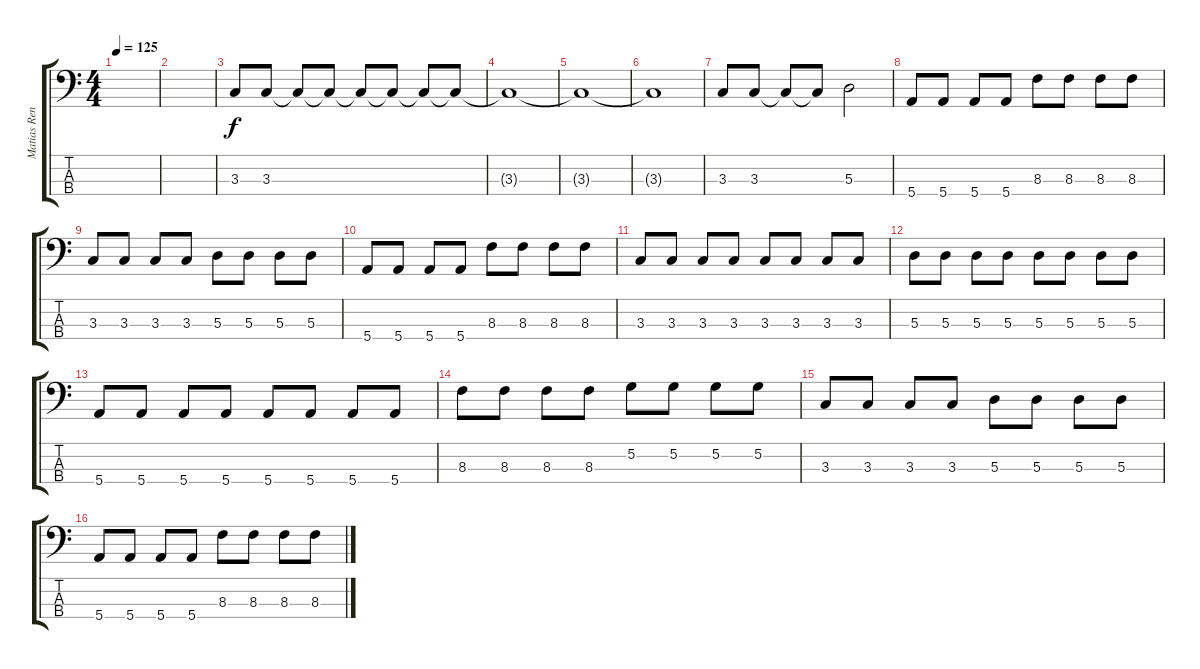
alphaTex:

\track ("Matias Renman" "Matias Ren") {instrument electricbasspick}
\staff {score tabs}
\tuning (G2 D2 A1 E1) {hide}
\ts (4 4)
\tempo 125
\clef f4
\ks c
|
|
3.3.8 3.3.8 3.3{t}.8 3.3{t}.8 3.3{t}.8 3.3{t}.8 3.3{t}.8 3.3{t}.8 |
3.3{t}.1 |
3.3{t}.1 |
3.3{t}.1 |
3.3.8 3.3.8 3.3{t}.8 3.3{t}.8 5.3.2 |
5.4.8 5.4.8 5.4.8 5.4.8 8.3.8 8.3.8 8.3.8 8.3.8 |
3.3.8 3.3.8 3.3.8 3.3.8 5.3.8 5.3.8 5.3.8 5.3.8 |
5.4.8 5.4.8 5.4.8 5.4.8 8.3.8 8.3.8 8.3.8 8.3.8 |
3.3.8 3.3.8 3.3.8 3.3.8 3.3.8 3.3.8 3.3.8 3.3.8 |
5.3.8 5.3.8 5.3.8 5.3.8 5.3.8 5.3.8 5.3.8 5.3.8 |
5.4.8 5.4.8 5.4.8 5.4.8 5.4.8 5.4.8 5.4.8 5.4.8 |
8.3.8 8.3.8 8.3.8 8.3.8 5.2.8 5.2.8 5.2.8 5.2.8 |
3.3.8 3.3.8 3.3.8 3.3.8 5.3.8 5.3.8 5.3.8 5.3.8 |
5.4.8 5.4.8 5.4.8 5.4.8 8.3.8 8.3.8 8.3.8 8.3.8
